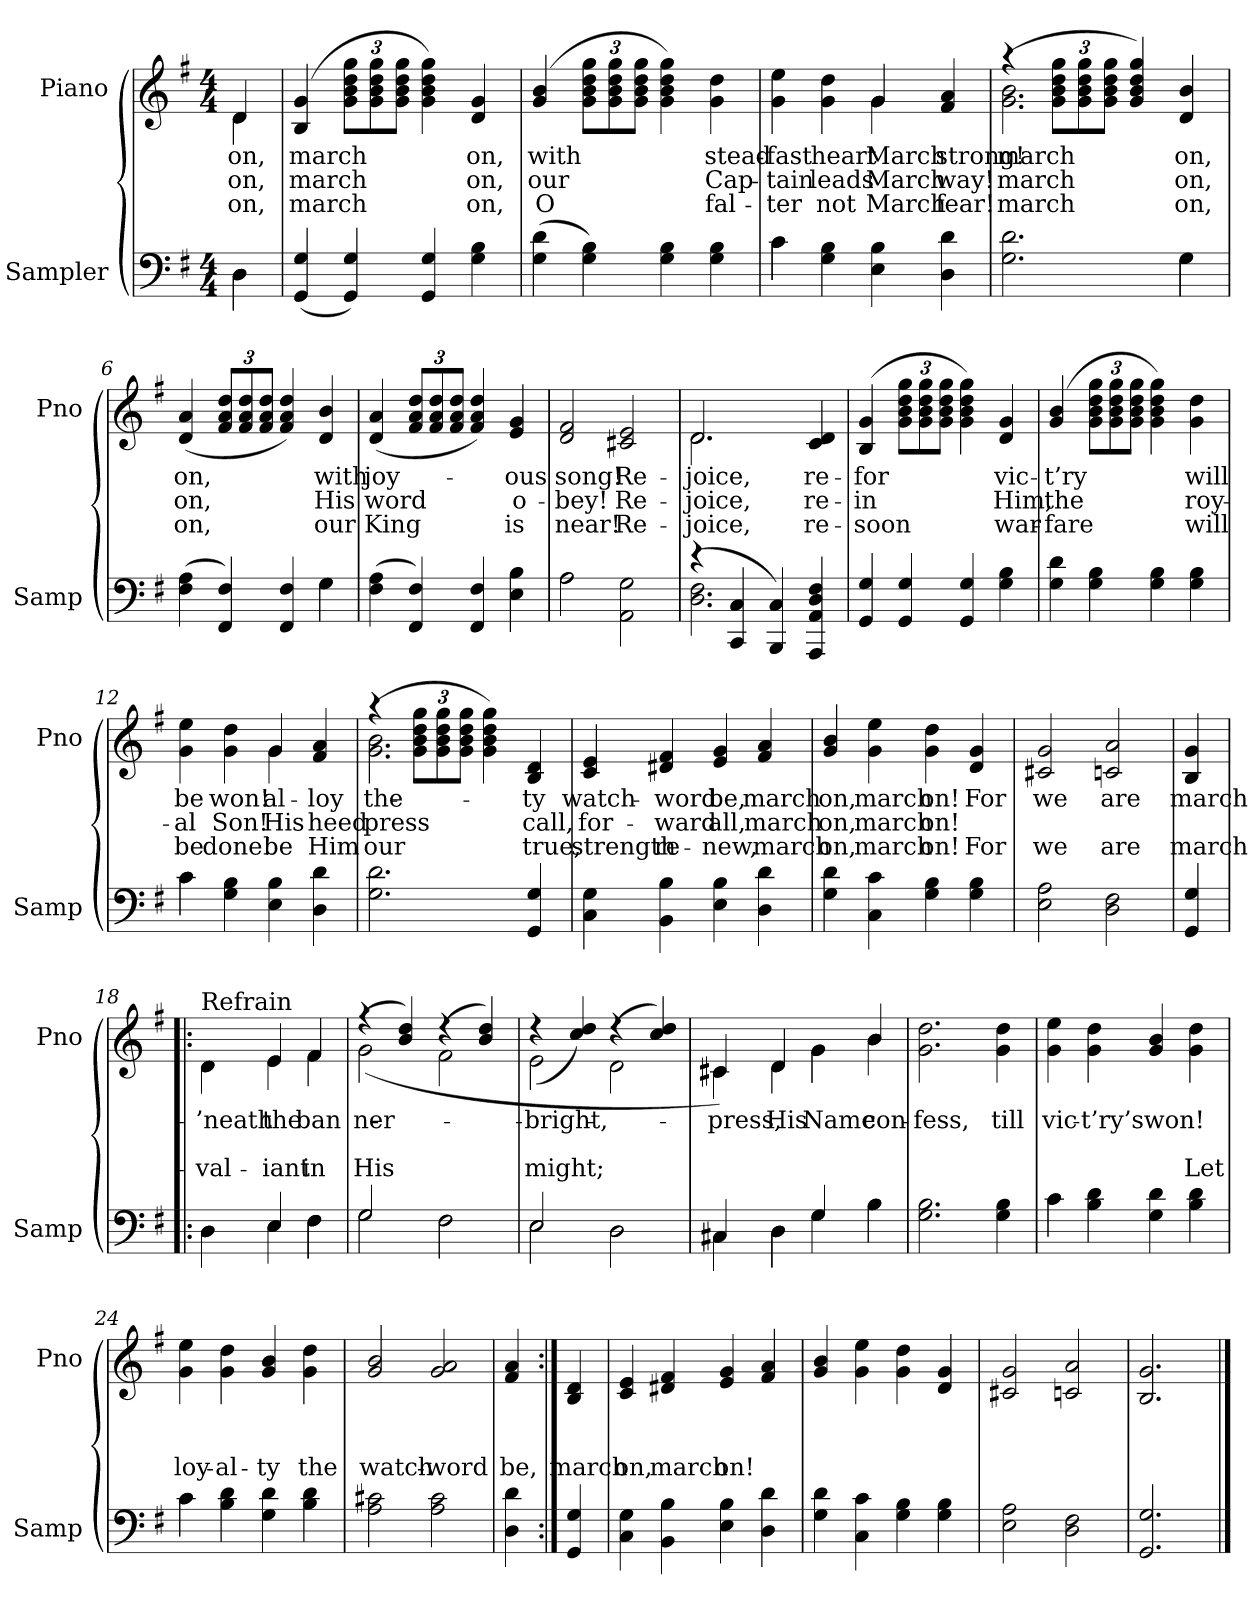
**kern	**kern	**text	**text	**text
*part2	*part1	*part1	*part1	*part1
*staff2	*staff1	*staff1	*staff1	*staff1
*I"Sampler	*I"Piano	*	*	*
*I'Samp	*I'Pno	*	*	*
*clefF4	*clefG2	*	*	*
*k[f#]	*k[f#]	*	*	*
*G:	*G:	*	*	*
*M4/4	*M4/4	*	*	*
=1	=1	=1	=1	=1
*^	*^	*	*	*
4D\	4D	4d/	4d	on,	on,	on,
*v	*v	*	*	*	*	*
*	*v	*v	*	*	*
=2	=2	=2	=2	=2
(4GG 4G	(4B 4g	march	march	march
4GG 4G)	12g\ 12b\ 12dd\ 12gg\L	.	.	.
.	12g\ 12b\ 12dd\ 12gg\	.	.	.
.	12g\ 12b\ 12dd\ 12gg\J	.	.	.
4GG 4G	4g 4b 4dd 4gg)	.	.	.
4G 4B	4d 4g	on,	on,	on,
=3	=3	=3	=3	=3
(4G 4d	(4g 4b	with	our	O
4G 4B)	12g\ 12b\ 12dd\ 12gg\L	.	.	.
.	12g\ 12b\ 12dd\ 12gg\	.	.	.
.	12g\ 12b\ 12dd\ 12gg\J	.	.	.
4G 4B	4g 4b 4dd 4gg)	.	.	.
4G 4B	4g 4dd	stead-	Cap-	fal-
=4	=4	=4	=4	=4
*^	*^	*	*	*
4c\	4c	4g 4ee	2ryy	-fast	-tain	-ter
4G 4B	2.ryy	4g 4dd	.	heart	leads	not
4E 4B	.	4g/	4g	March	March	March
4D 4d	.	4f# 4a	4ryy	strong!	way!	fear!
=5	=5	=5	=5	=5	=5	=5
2.G 2.d	2.ryy	(4r	2.g 2.b	march	march	march
.	.	12g\ 12b\ 12dd\ 12gg\L	.	.	.	.
.	.	12g\ 12b\ 12dd\ 12gg\	.	.	.	.
.	.	12g\ 12b\ 12dd\ 12gg\J	.	.	.	.
.	.	4g 4b 4dd 4gg)	.	.	.	.
4G\	4G	4d 4b	4ryy	on,	on,	on,
*	*	*v	*v	*	*	*
=6	=6	=6	=6	=6	=6
(4F# 4A	2.ryy	(4d 4a	on,	on,	on,
4FF# 4F#)	.	12f#/ 12a/ 12dd/L	.	.	.
.	.	12f#/ 12a/ 12dd/	.	.	.
.	.	12f#/ 12a/ 12dd/J	.	.	.
4FF# 4F#	.	4f# 4a 4dd)	.	.	.
4G\	4G	4d 4b	with	His	our
*v	*v	*	*	*	*
=7	=7	=7	=7	=7
(4F# 4A	(4d 4a	joy-	word	King
4FF# 4F#)	12f#/ 12a/ 12dd/L	.	.	.
.	12f#/ 12a/ 12dd/	.	.	.
.	12f#/ 12a/ 12dd/J	.	.	.
4FF# 4F#	4f# 4a 4dd)	.	.	.
4E 4B	4e 4g	-ous	o-	is
=8	=8	=8	=8	=8
*^	*	*	*	*
2A\	2A	2d 2f#	song!	-bey!	near!
2AA 2G	2ryy	2c#X 2e	Re-	Re-	Re-
=9	=9	=9	=9	=9	=9
*	*	*^	*	*	*
(4r	2.D 2.F#	2.d/	2.d	-joice,	-joice,	-joice,
4CC/ 4C/	.	.	.	.	.	.
4BBB/ 4C/)	.	.	.	.	.	.
4AAA 4AA 4D 4F#	4ryy	4c 4d	4ryy	re-	re-	re-
*v	*v	*	*	*	*	*
*	*v	*v	*	*	*
=10	=10	=10	=10	=10
4GG 4G	(4B 4g	for	in	soon
4GG 4G	12g\ 12b\ 12dd\ 12gg\L	.	.	.
.	12g\ 12b\ 12dd\ 12gg\	.	.	.
.	12g\ 12b\ 12dd\ 12gg\J	.	.	.
4GG 4G	4g 4b 4dd 4gg)	.	.	.
4G 4B	4d 4g	vic-	Him,	war-
=11	=11	=11	=11	=11
4G 4d	(4g 4b	-t’ry	the	-fare
4G 4B	12g\ 12b\ 12dd\ 12gg\L	.	.	.
.	12g\ 12b\ 12dd\ 12gg\	.	.	.
.	12g\ 12b\ 12dd\ 12gg\J	.	.	.
4G 4B	4g 4b 4dd 4gg)	.	.	.
4G 4B	4g 4dd	will	roy-	will
=12	=12	=12	=12	=12
*^	*^	*	*	*
4c\	4c	4g 4ee	2ryy	be	-al	be
4G 4B	2.ryy	4g 4dd	.	won!	Son!	done!
4E 4B	.	4g/	4g	-al-	His	be
4D 4d	.	4f# 4a	4ryy	loy-	heed	Him
*v	*v	*	*	*	*	*
=13	=13	=13	=13	=13	=13
2.G 2.d	(4r	2.g 2.b	the	press	our
.	12g\ 12b\ 12dd\ 12gg\L	.	.	.	.
.	12g\ 12b\ 12dd\ 12gg\	.	.	.	.
.	12g\ 12b\ 12dd\ 12gg\J	.	.	.	.
.	4g\ 4b\ 4dd\ 4gg\)	.	.	.	.
4GG 4G	4B 4d	4ryy	-ty	call,	true,
*	*v	*v	*	*	*
=14	=14	=14	=14	=14
4C 4G	4c 4e	watch-	for-	strength
4BB 4B	4d#X 4f#	-word	-ward	re-
4E 4B	4e 4g	be,	all,	-new,
4D 4d	4f# 4a	march	march	march
=15	=15	=15	=15	=15
4G 4d	4g 4b	on,	on,	on,
4C 4c	4g 4ee	march	march	march
4G 4B	4g 4dd	on!	on!	on!
4G 4B	4d 4g	For	.	For
=16	=16	=16	=16	=16
2E 2A	2c#X 2g	we	.	we
2D 2F#	2cn 2a	are	.	are
=17	=17	=17	=17	=17
4GG 4G	4B 4g	march-	.	march-
=18!|:	=18!|:	=18!|:	=18!|:	=18!|:
*^	*^	*	*	*
!	!	!LO:TX:t=Refrain	!	!	!	!
4D\	4D	4d\	4d	’neath	.	val-
4E/	4E	4e/	4e	the	.	-iant
4F#\	4F#	4f#/	4f#	ban-	.	in
=19	=19	=19	=19	=19	=19	=19
2G/	2G	(4r	(2g	-ner	.	His
.	.	4b/ 4dd/)	.	.	.	.
2F#\	2F#	(4r	2f#	.	.	.
.	.	4b/ 4dd/)	.	.	.	.
=20	=20	=20	=20	=20	=20	=20
2E/	2E	4r	(2e	bright,	.	might;
.	.	4cc/ 4dd/)	.	.	.	.
2D\	2D	(4r	2d	.	.	.
.	.	4cc/ 4dd/)	.	.	.	.
=21	=21	=21	=21	=21	=21	=21
4C#X/	4C#X	4c#X/)	4c#X	press,	.	.
4D\	4D	4d/	4d	His	.	.
4G/	4G	4g\	4g	Name	.	.
4B\	4B	4b/	4b	con-	.	.
*v	*v	*	*	*	*	*
*	*v	*v	*	*	*
=22	=22	=22	=22	=22
2.G 2.B	2.g 2.dd	-fess,	.	.
4G 4B	4g 4dd	till	.	.
=23	=23	=23	=23	=23
*^	*	*	*	*
4c\	4c	4g 4ee	vic-	.	.
4B 4d	2.ryy	4g 4dd	-t’ry’s	.	.
4G 4d	.	4g 4b	won!	.	.
4B 4d	.	4g 4dd	.	.	Let
=24	=24	=24	=24	=24	=24
4c\	4c	4g 4ee	.	.	loy-
4B 4d	2.ryy	4g 4dd	.	.	-al-
4G 4d	.	4g 4b	.	.	-ty
4B 4d	.	4g 4dd	.	.	the
*v	*v	*	*	*	*
=25	=25	=25	=25	=25
2A 2c#X	2g 2b	.	.	watch-
2A 2c#	2g 2a	.	.	-word
=26	=26	=26	=26	=26
4D 4d	4f# 4a	.	.	be,
=27:|!	=27:|!	=27:|!	=27:|!	=27:|!
4GG 4G	4B 4d	.	.	march
=28	=28	=28	=28	=28
4C 4G	4c 4e	.	.	on,
4BB 4B	4d#X 4f#	.	.	march
4E 4B	4e 4g	.	.	on!
4D 4d	4f# 4a	.	.	.
=29	=29	=29	=29	=29
4G 4d	4g 4b	.	.	.
4C 4c	4g 4ee	.	.	.
4G 4B	4g 4dd	.	.	.
4G 4B	4d 4g	.	.	.
=30	=30	=30	=30	=30
2E 2A	2c#X 2g	.	.	.
2D 2F#	2cn 2a	.	.	.
=31	=31	=31	=31	=31
2.GG 2.G	2.B 2.g	.	.	.
==	==	==	==	==
*-	*-	*-	*-	*-
